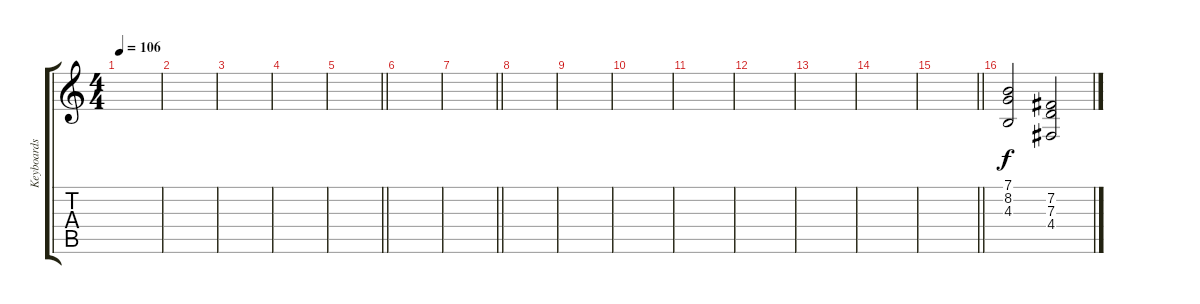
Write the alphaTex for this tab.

\track ("Keyboards" "Keyboards") {instrument choiraahs}
\staff {score tabs}
\tuning (E4 B3 G3 D3 A2 E2) {hide}
\ts (4 4)
\tempo 106
\clef g2
\ks c
|
|
|
|
\barLineRight lightlight
|
\section ("" "")
|
\barLineRight lightlight
|
\section ("" "")
|
|
|
|
|
|
|
\barLineRight lightlight
|
\section ("" "")
(7.1 8.2 4.3).2{instrument choiraahs} (7.2 7.3 4.4).2
